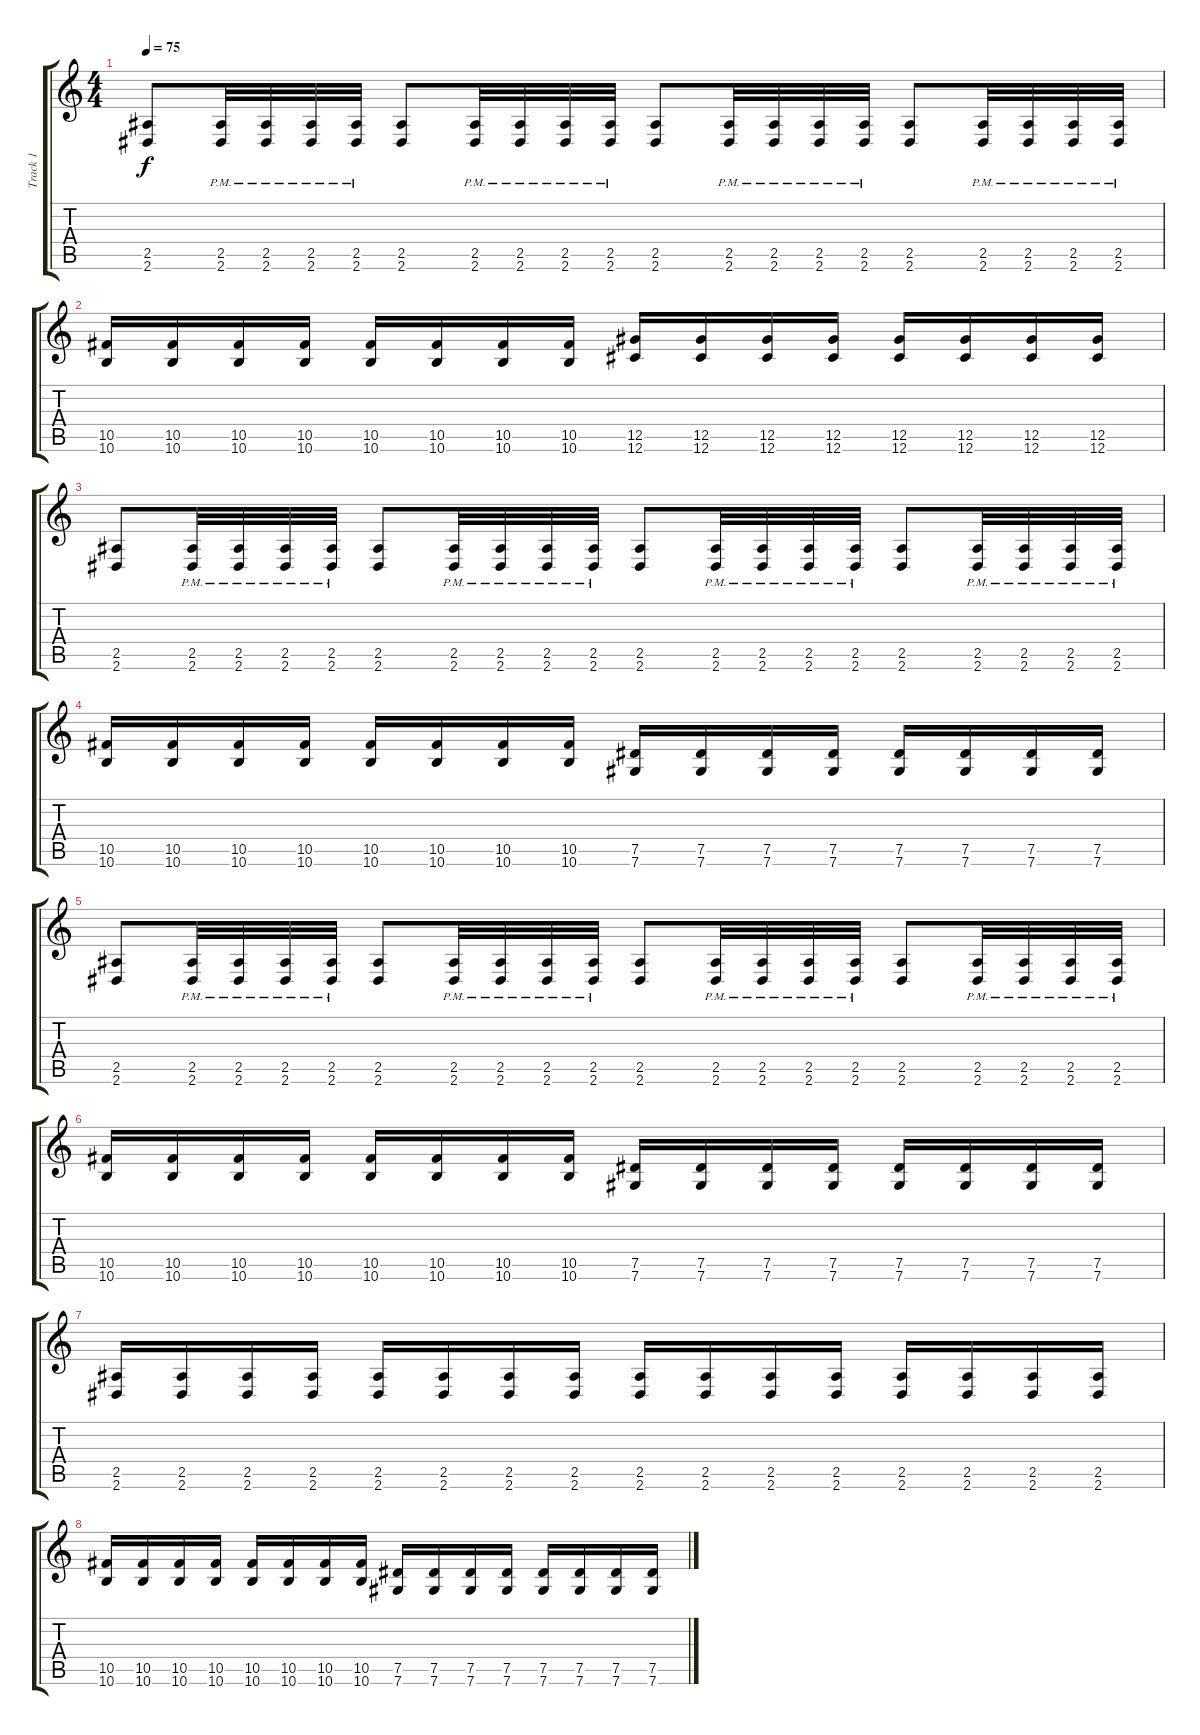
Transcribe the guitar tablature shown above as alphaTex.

\track ("Track 1" "Track 1") {instrument distortionguitar}
\staff {score tabs}
\tuning (Eb4 Bb3 Gb3 Db3 Ab2 Db2) {hide}
\ts (4 4)
\tempo 75
\clef g2
\ks c
(2.5 2.6).8{dy f} (2.5{pm} 2.6{pm}).32 (2.5{pm} 2.6{pm}).32 (2.5{pm} 2.6{pm}).32 (2.5{pm} 2.6{pm}).32 (2.5 2.6).8 (2.5{pm} 2.6{pm}).32 (2.5{pm} 2.6{pm}).32 (2.5{pm} 2.6{pm}).32 (2.5{pm} 2.6{pm}).32 (2.5 2.6).8 (2.5{pm} 2.6{pm}).32 (2.5{pm} 2.6{pm}).32 (2.5{pm} 2.6{pm}).32 (2.5{pm} 2.6{pm}).32 (2.5 2.6).8 (2.5{pm} 2.6{pm}).32 (2.5{pm} 2.6{pm}).32 (2.5{pm} 2.6{pm}).32 (2.5{pm} 2.6{pm}).32 |
(10.5 10.6).16 (10.5 10.6).16 (10.5 10.6).16 (10.5 10.6).16 (10.5 10.6).16 (10.5 10.6).16 (10.5 10.6).16 (10.5 10.6).16 (12.5 12.6).16 (12.5 12.6).16 (12.5 12.6).16 (12.5 12.6).16 (12.5 12.6).16 (12.5 12.6).16 (12.5 12.6).16 (12.5 12.6).16 |
(2.5 2.6).8 (2.5{pm} 2.6{pm}).32 (2.5{pm} 2.6{pm}).32 (2.5{pm} 2.6{pm}).32 (2.5{pm} 2.6{pm}).32 (2.5 2.6).8 (2.5{pm} 2.6{pm}).32 (2.5{pm} 2.6{pm}).32 (2.5{pm} 2.6{pm}).32 (2.5{pm} 2.6{pm}).32 (2.5 2.6).8 (2.5{pm} 2.6{pm}).32 (2.5{pm} 2.6{pm}).32 (2.5{pm} 2.6{pm}).32 (2.5{pm} 2.6{pm}).32 (2.5 2.6).8 (2.5{pm} 2.6{pm}).32 (2.5{pm} 2.6{pm}).32 (2.5{pm} 2.6{pm}).32 (2.5{pm} 2.6{pm}).32 |
(10.5 10.6).16 (10.5 10.6).16 (10.5 10.6).16 (10.5 10.6).16 (10.5 10.6).16 (10.5 10.6).16 (10.5 10.6).16 (10.5 10.6).16 (7.5 7.6).16 (7.5 7.6).16 (7.5 7.6).16 (7.5 7.6).16 (7.5 7.6).16 (7.5 7.6).16 (7.5 7.6).16 (7.5 7.6).16 |
(2.5 2.6).8 (2.5{pm} 2.6{pm}).32 (2.5{pm} 2.6{pm}).32 (2.5{pm} 2.6{pm}).32 (2.5{pm} 2.6{pm}).32 (2.5 2.6).8 (2.5{pm} 2.6{pm}).32 (2.5{pm} 2.6{pm}).32 (2.5{pm} 2.6{pm}).32 (2.5{pm} 2.6{pm}).32 (2.5 2.6).8 (2.5{pm} 2.6{pm}).32 (2.5{pm} 2.6{pm}).32 (2.5{pm} 2.6{pm}).32 (2.5{pm} 2.6{pm}).32 (2.5 2.6).8 (2.5{pm} 2.6{pm}).32 (2.5{pm} 2.6{pm}).32 (2.5{pm} 2.6{pm}).32 (2.5{pm} 2.6{pm}).32 |
(10.5 10.6).16 (10.5 10.6).16 (10.5 10.6).16 (10.5 10.6).16 (10.5 10.6).16 (10.5 10.6).16 (10.5 10.6).16 (10.5 10.6).16 (7.5 7.6).16 (7.5 7.6).16 (7.5 7.6).16 (7.5 7.6).16 (7.5 7.6).16 (7.5 7.6).16 (7.5 7.6).16 (7.5 7.6).16 |
(2.5 2.6).16 (2.5 2.6).16 (2.5 2.6).16 (2.5 2.6).16 (2.5 2.6).16 (2.5 2.6).16 (2.5 2.6).16 (2.5 2.6).16 (2.5 2.6).16 (2.5 2.6).16 (2.5 2.6).16 (2.5 2.6).16 (2.5 2.6).16 (2.5 2.6).16 (2.5 2.6).16 (2.5 2.6).16 |
(10.5 10.6).16 (10.5 10.6).16 (10.5 10.6).16 (10.5 10.6).16 (10.5 10.6).16 (10.5 10.6).16 (10.5 10.6).16 (10.5 10.6).16 (7.5 7.6).16 (7.5 7.6).16 (7.5 7.6).16 (7.5 7.6).16 (7.5 7.6).16 (7.5 7.6).16 (7.5 7.6).16 (7.5 7.6).16
